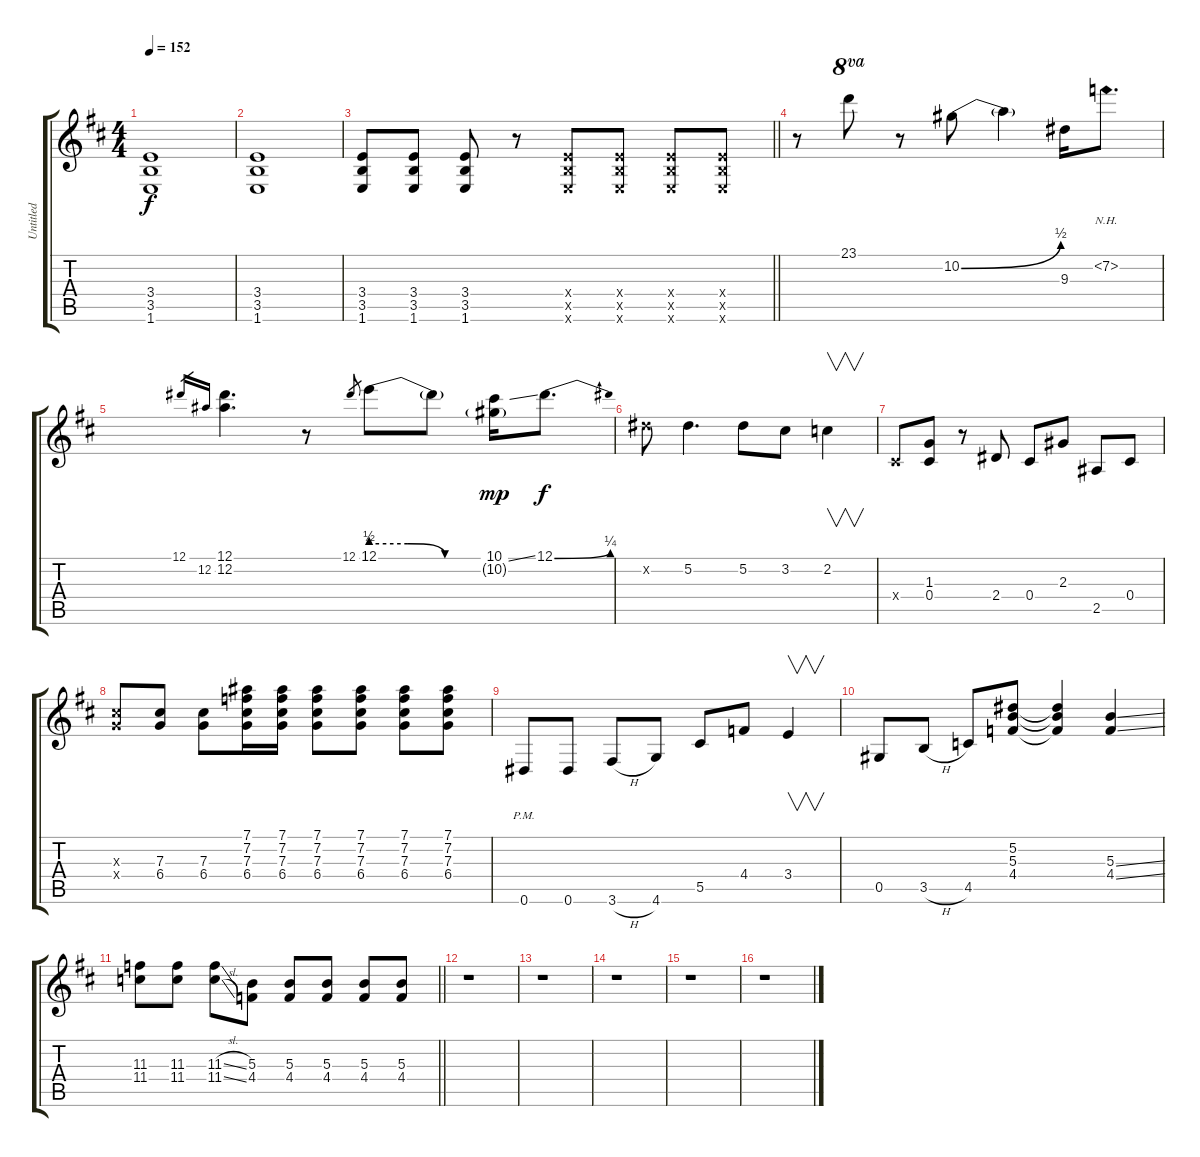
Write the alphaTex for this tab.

\track ("Untitled" "Untitled") {instrument distortionguitar}
\staff {score tabs}
\tuning (Eb4 Bb3 Gb3 Db3 Ab2 Eb2) {hide}
\ts (4 4)
\tempo 152
\clef g2
\ks d
(3.4{t} 3.5{t} 1.6{t}).1{dy f} |
(3.4 3.5 1.6).1 |
\barLineRight lightlight
(3.4 3.5 1.6).8 (3.4 3.5 1.6).8 (3.4 3.5 1.6).8 r.8 (3.4{x} 3.5{x} 1.6{x}).8 (3.4{x} 3.5{x} 1.6{x}).8 (3.4{x} 3.5{x} 1.6{x}).8 (3.4{x} 3.5{x} 1.6{x}).8 |
r.8 23.1.8{ot 8va} r.8 10.2{be (bend 0 0 60 2)}.8 10.2{t}.4 9.3.16 7.2{nh}.8{d} |
12.1.16{gr} 12.2.16{gr} (12.1 12.2).4{d} r.8 12.1.8{gr} 12.1{be (custom 0 2 20 2 40 0 60 0)}.8 12.1{t}.8 (10.1{ss} 10.2{g}).16{dy mp} 12.1{be (bend 0 0 60 1)}.8{d dy f} |
5.2{x}.8 5.2.4{d} 5.2.8 3.2.8 2.2.4{v} |
0.4{x}.8 (1.3 0.4).8 r.8 2.4.8 0.4.8 2.3.8 2.5.8 0.4.8 |
(7.3{x} 6.4{x}).8 (7.3 6.4).8 (7.3 6.4).8 (7.1 7.2 7.3 6.4).16 (7.1 7.2 7.3 6.4).16 (7.1 7.2 7.3 6.4).8 (7.1 7.2 7.3 6.4).8 (7.1 7.2 7.3 6.4).8 (7.1 7.2 7.3 6.4).8 |
0.6{pm}.8 0.6.8 3.6{h}.8 4.6.8 5.5.8 4.4.8 3.4.4{v} |
0.5.8 3.5{h}.8 4.5.8 (5.2 5.3 4.4).8 (5.2{t} 5.3{t} 4.4{t}).4 (5.3{ss} 4.4{ss}).4 |
\barLineRight lightlight
(11.3 11.4).8 (11.3 11.4).8 (11.3{sl} 11.4{sl}).8 (5.3 4.4).8 (5.3 4.4).8 (5.3 4.4).8 (5.3 4.4).8 (5.3 4.4).8 |
r.1 |
r.1 |
r.1 |
r.1 |
r.1
